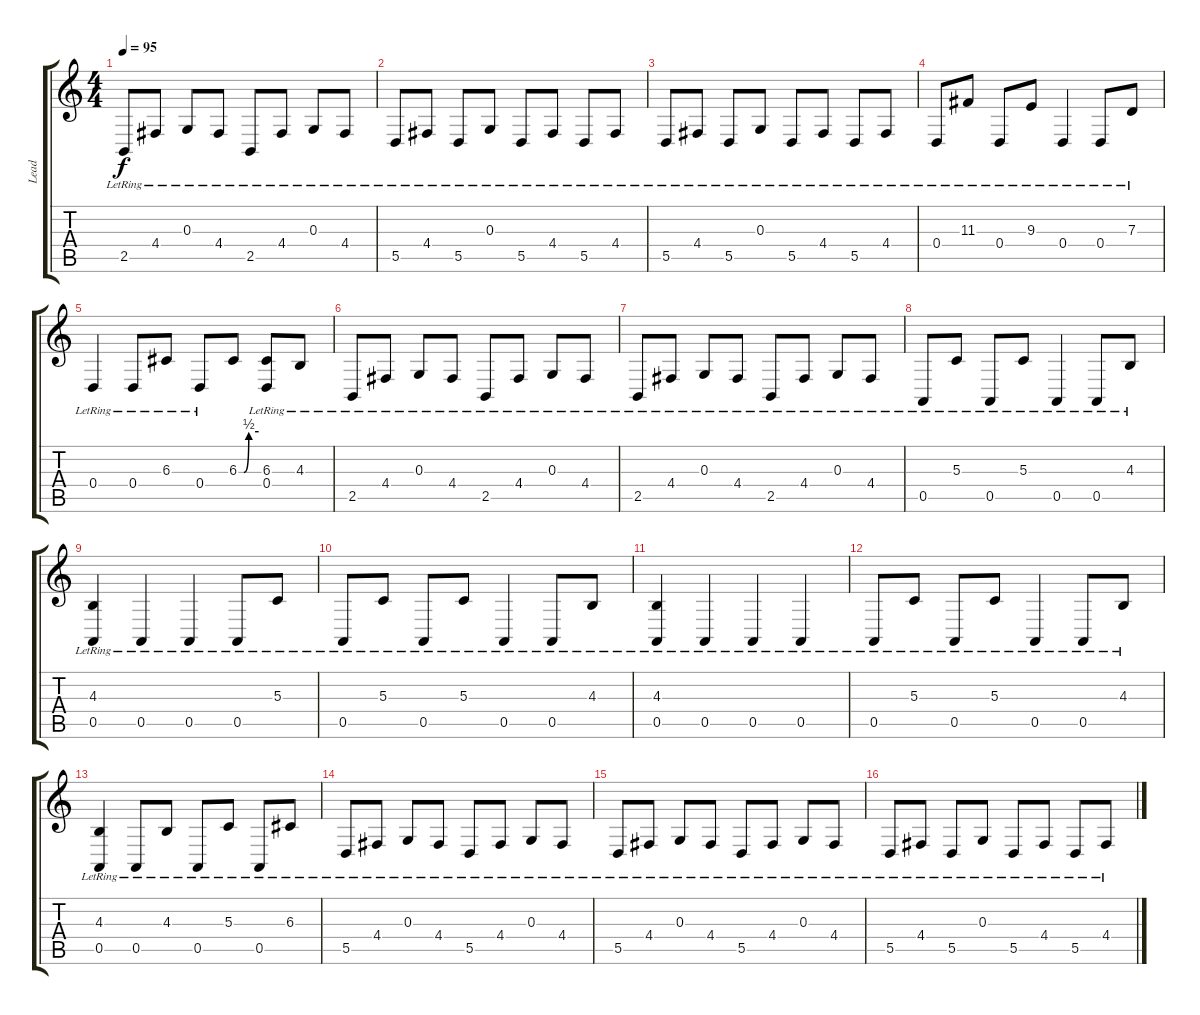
\track ("Lead" "Lead") {instrument electricpiano1}
\staff {score tabs}
\tuning (E4 B3 G3 D3 A2 E2) {hide}
\ts (4 4)
\tempo 95
\clef g2
\ks c
2.5{lr}.8{dy f} 4.4{lr}.8 0.3{lr}.8 4.4{lr}.8 2.5{lr}.8 4.4{lr}.8 0.3{lr}.8 4.4{lr}.8 |
5.5{lr}.8 4.4{lr}.8 5.5{lr}.8 0.3{lr}.8 5.5{lr}.8 4.4{lr}.8 5.5{lr}.8 4.4{lr}.8 |
5.5{lr}.8 4.4{lr}.8 5.5{lr}.8 0.3{lr}.8 5.5{lr}.8 4.4{lr}.8 5.5{lr}.8 4.4{lr}.8 |
0.4{lr}.8 11.3{lr}.8 0.4{lr}.8 9.3{lr}.8 0.4{lr}.4 0.4{lr}.8 7.3{lr}.8 |
0.4{lr}.4 0.4{lr}.8 6.3{lr}.8 0.4{lr}.8 6.3{be (custom 0 0 15 0 30 2 60 2)}.8 (6.3{lr} 0.4{lr}).8 4.3{lr}.8 |
2.5{lr}.8 4.4{lr}.8 0.3{lr}.8 4.4{lr}.8 2.5{lr}.8 4.4{lr}.8 0.3{lr}.8 4.4{lr}.8 |
2.5{lr}.8 4.4{lr}.8 0.3{lr}.8 4.4{lr}.8 2.5{lr}.8 4.4{lr}.8 0.3{lr}.8 4.4{lr}.8 |
0.5{lr}.8 5.3{lr}.8 0.5{lr}.8 5.3{lr}.8 0.5{lr}.4 0.5{lr}.8 4.3{lr}.8 |
(4.3{lr} 0.5{lr}).4 0.5{lr}.4 0.5{lr}.4 0.5{lr}.8 5.3{lr}.8 |
0.5{lr}.8 5.3{lr}.8 0.5{lr}.8 5.3{lr}.8 0.5{lr}.4 0.5{lr}.8 4.3{lr}.8 |
(4.3{lr} 0.5{lr}).4 0.5{lr}.4 0.5{lr}.4 0.5{lr}.4 |
0.5{lr}.8 5.3{lr}.8 0.5{lr}.8 5.3{lr}.8 0.5{lr}.4 0.5{lr}.8 4.3{lr}.8 |
(4.3{lr} 0.5{lr}).4 0.5{lr}.8 4.3{lr}.8 0.5{lr}.8 5.3{lr}.8 0.5{lr}.8 6.3{lr}.8 |
5.5{lr}.8 4.4{lr}.8 0.3{lr}.8 4.4{lr}.8 5.5{lr}.8 4.4{lr}.8 0.3{lr}.8 4.4{lr}.8 |
5.5{lr}.8 4.4{lr}.8 0.3{lr}.8 4.4{lr}.8 5.5{lr}.8 4.4{lr}.8 0.3{lr}.8 4.4{lr}.8 |
5.5{lr}.8 4.4{lr}.8 5.5{lr}.8 0.3{lr}.8 5.5{lr}.8 4.4{lr}.8 5.5{lr}.8 4.4{lr}.8
